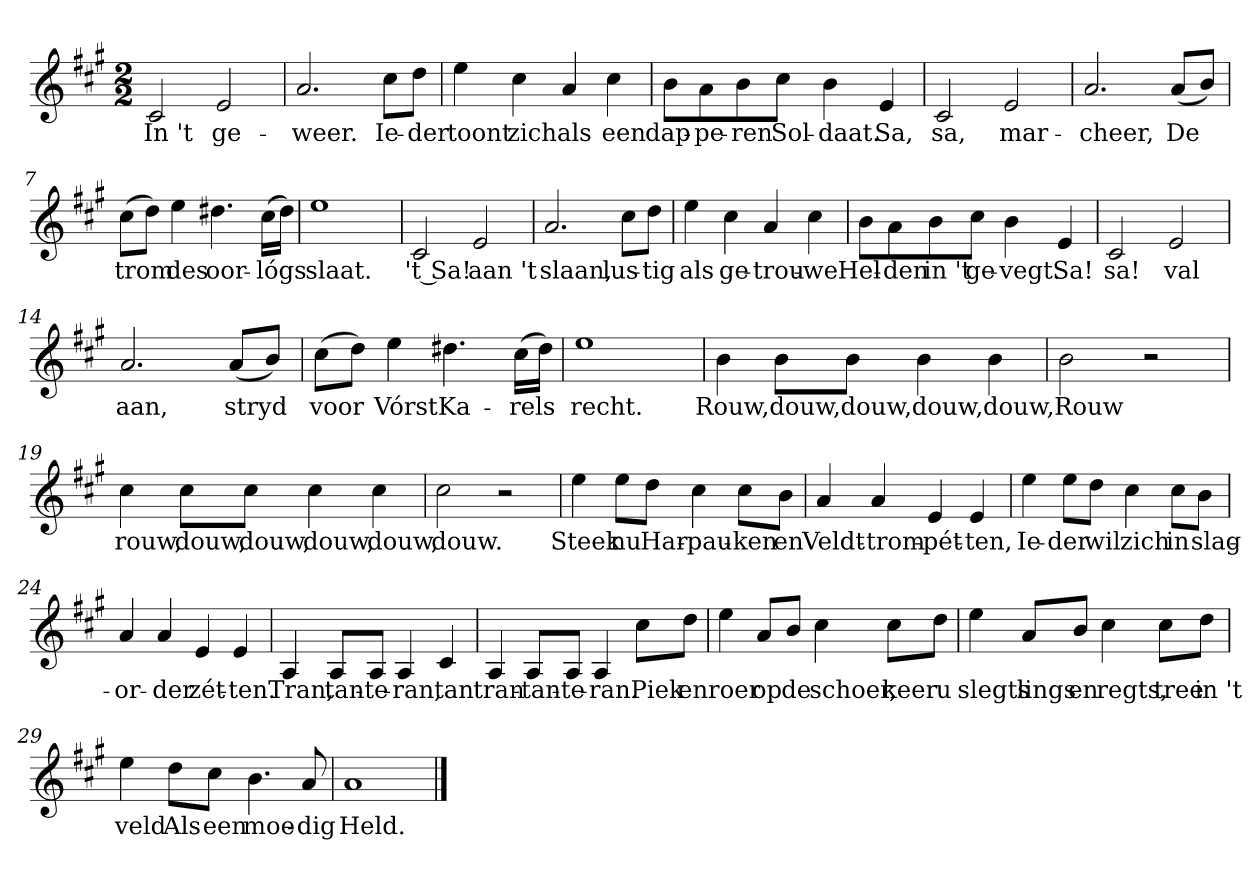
**kern	**text
*part1	*part1
*staff1	*staff1
*clefG2	*
*k[f#c#g#]	*
*A:	*
*M2/2	*
*MM120	*
=1	=1
2c#	In 't
2e	ge-
=2	=2
2.a	-weer.
8cc#\L	Ie-
8dd\J	-der
=3	=3
4ee	toont
4cc#	zich
4a	als
4cc#	een
=4	=4
8b\L	dap-
8a\	-pe-
8b\	-ren
8cc#\J	Sol-
4b	-daat.
4e	Sa,
=5	=5
2c#	sa,
2e	mar-
=6	=6
2.a	-cheer,
(8a/L	De
8b/J)	.
=7	=7
(8cc#\L	trom
8dd\J)	.
4ee	des
4.dd#X	oor-
(16cc#\LL	-lógs
16dd#\JJ)	.
=8	=8
1ee	slaat.
=9	=9
2c#	't Sa!
2e	aan 't
=10	=10
2.a	slaan,
8cc#\L	lus-
8dd\J	-tig
=11	=11
4ee	als
4cc#	ge-
4a	-trou-
4cc#	-we
=12	=12
8b\L	Hel-
8a\	-den
8b\	in 't
8cc#\J	ge-
4b	-vegt.
4e	Sa!
=13	=13
2c#	sa!
2e	val
=14	=14
2.a	aan,
(8a/L	stryd
8b/J)	.
=15	=15
(8cc#\L	voor
8dd\J)	.
4ee	Vórst
4.dd#X	Ka-
(16cc#\LL	-rels
16dd#\JJ)	.
=16	=16
1ee	recht.
=17	=17
4b	Rouw,
8b\L	douw,
8b\J	douw,
4b	douw,
4b	douw,
=18	=18
2b	Rouw
2r	.
=19	=19
4cc#	rouw,
8cc#\L	douw,
8cc#\J	douw,
4cc#	douw,
4cc#	douw,
=20	=20
2cc#	douw.
2r	.
=21	=21
4ee	Steek
8ee\L	nu
8dd\J	Har-
4cc#	-pau-
8cc#\L	-ken
8b\J	en
=22	=22
4a	Veldt-
4a	-trom-
4e	-pét-
4e	-ten,
=23	=23
4ee	Ie-
8ee\L	-der
8dd\J	wil
4cc#	zich
8cc#\L	in
8b\J	slag-
=24	=24
4a	-or-
4a	-der
4e	zét-
4e	-ten.
=25	=25
4A	Tran,
8A/L	tan-
8A/J	-te-
4A	-ran,
4c#	tan
=26	=26
4A	tran-
8A/L	-tan-
8A/J	-te-
4A	-ran.
8cc#\L	Piek
8dd\J	en
=27	=27
4ee	roer
8a/L	op
8b/J	de
4cc#	schoer,
8cc#\L	keer
8dd\J	u
=28	=28
4ee	slegts
8a/L	lings
8b/J	en
4cc#	regts,
8cc#\L	tree
8dd\J	in 't
=29	=29
4ee	veld
8dd\L	Als
8cc#\J	een
4.b	moe-
8a	-dig
=30	=30
1a	Held.
==	==
*-	*-
